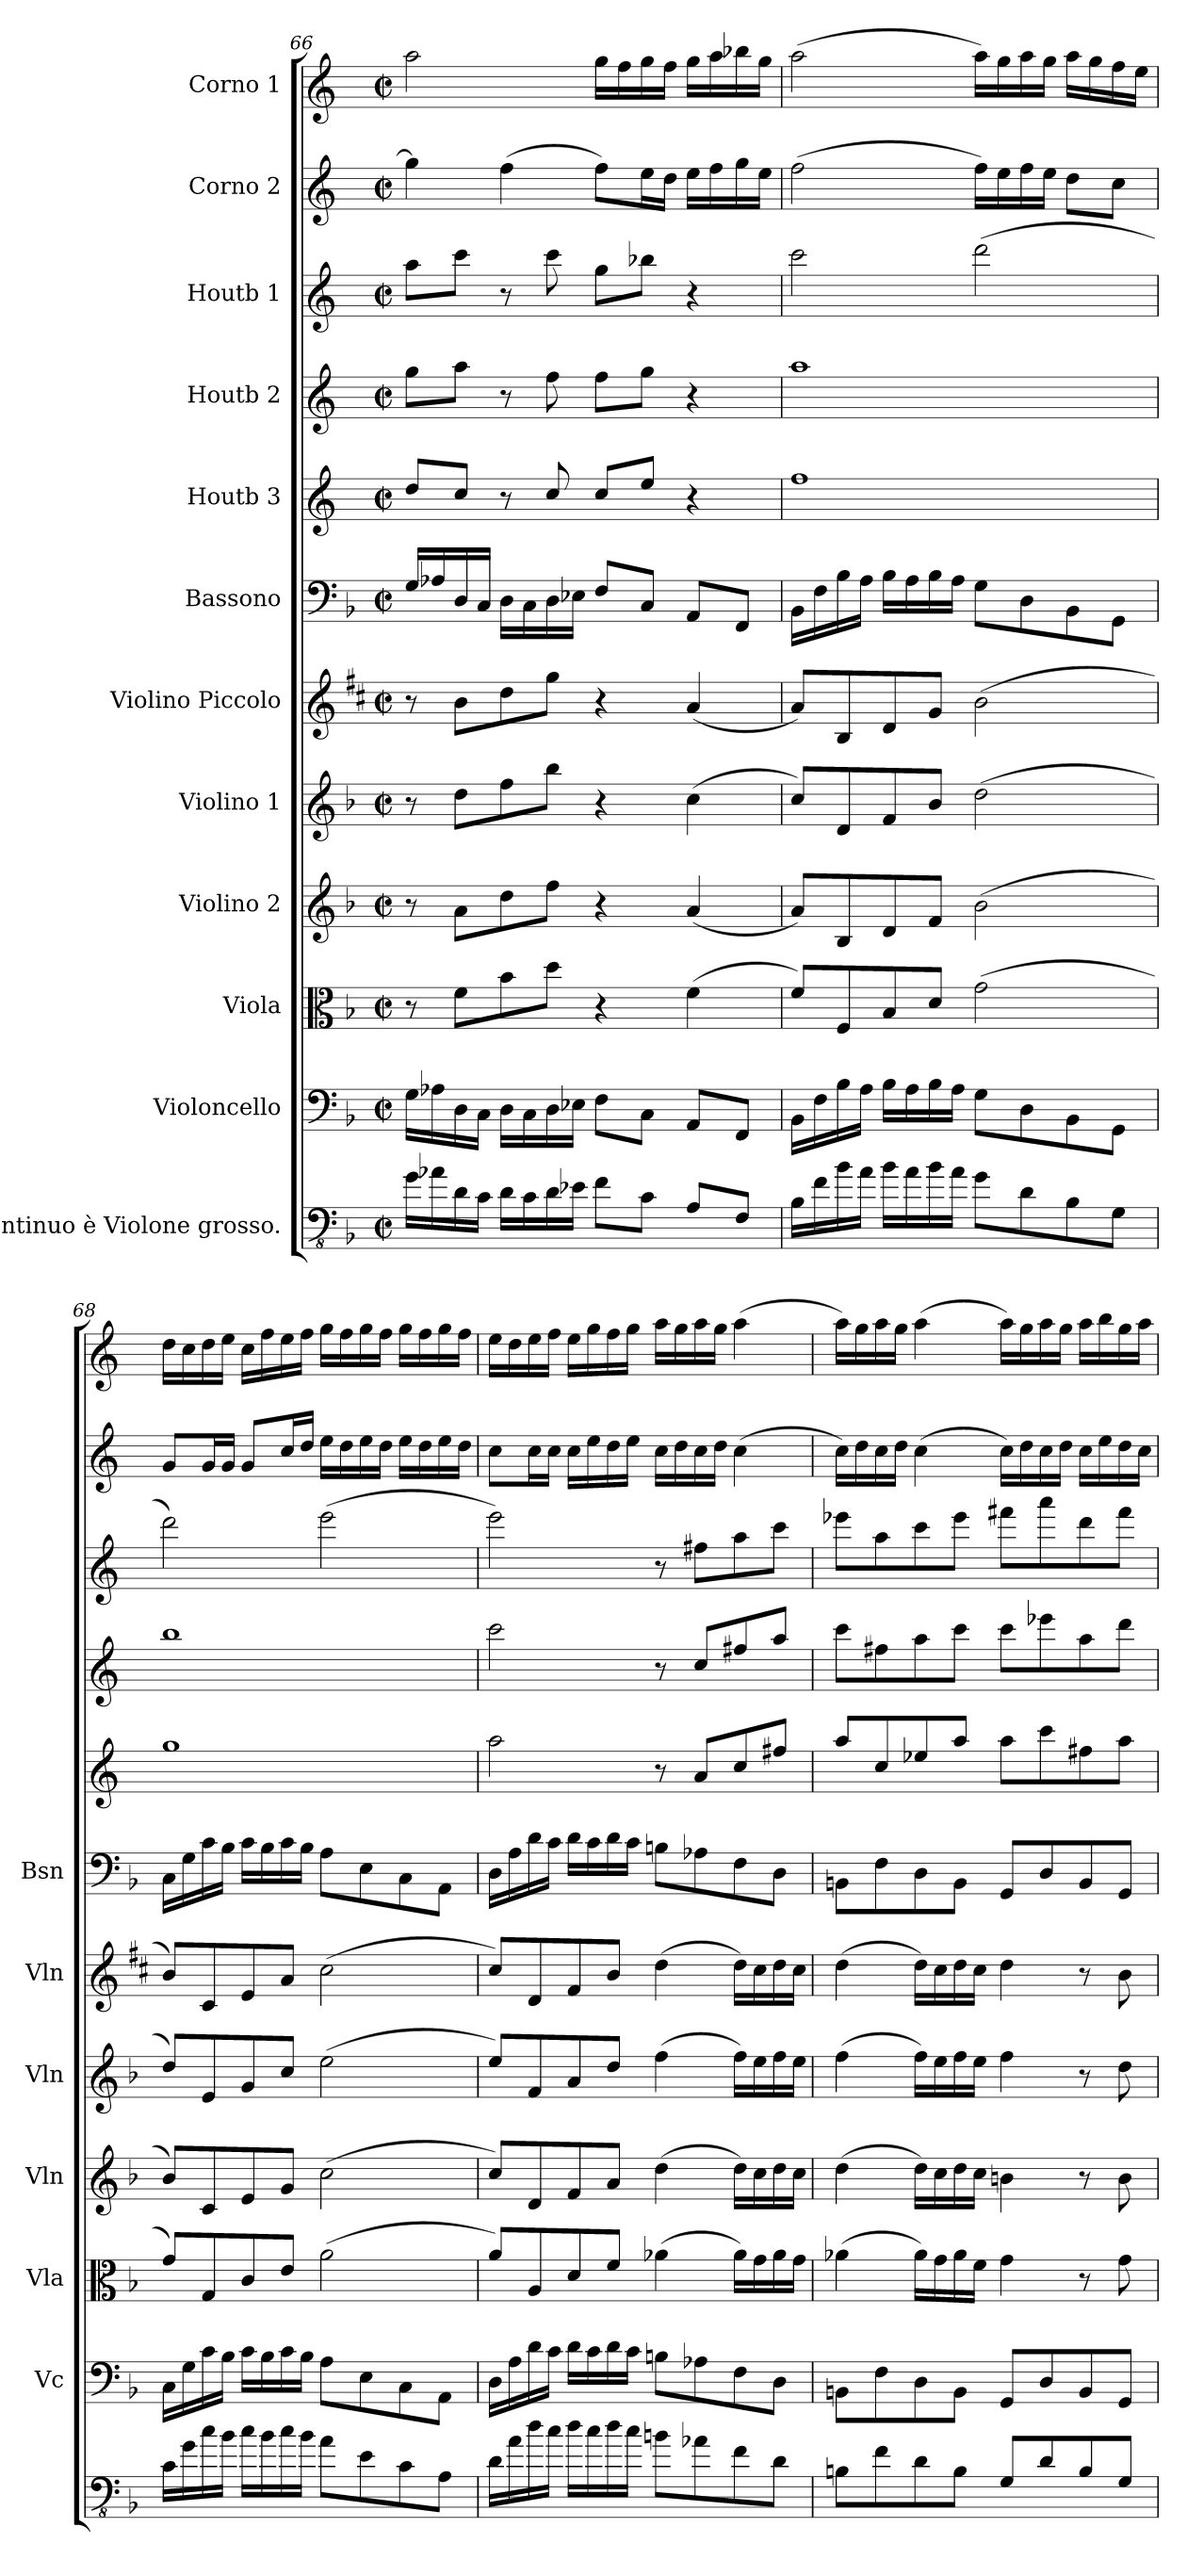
**kern	**kern	**kern	**kern	**kern	**kern	**kern	**kern	**kern	**kern	**kern	**kern
*part12	*part11	*part10	*part9	*part8	*part7	*part6	*part5	*part4	*part3	*part2	*part1
*staff12	*staff11	*staff10	*staff9	*staff8	*staff7	*staff6	*staff5	*staff4	*staff3	*staff2	*staff1
*I"Continuo è Violone grosso.	*I"Violoncello	*I"Viola	*I"Violino 2	*I"Violino 1	*I"Violino Piccolo	*I"Bassono	*I"Houtb 3	*I"Houtb 2	*I"Houtb 1	*I"Corno 2	*I"Corno 1
*	*I'Vc	*I'Vla	*I'Vln	*I'Vln	*I'Vln	*I'Bsn	*	*	*	*	*
!!LO:PB:g=z
*clefFv4	*clefF4	*clefC3	*clefG2	*clefG2	*clefG2	*clefF4	*clefG2	*clefG2	*clefG2	*clefG2	*clefG2
*ITrd7c12	*	*	*	*	*ITrd-2c-3	*	*ITrd4c7	*ITrd4c7	*ITrd4c7	*ITrd4c7	*ITrd4c7
*k[b-]	*k[b-]	*k[b-]	*k[b-]	*k[b-]	*k[b-]	*k[b-]	*k[b-]	*k[b-]	*k[b-]	*k[b-]	*k[b-]
*M2/2	*M2/2	*M2/2	*M2/2	*M2/2	*M2/2	*M2/2	*M2/2	*M2/2	*M2/2	*M2/2	*M2/2
*met(c|)	*met(c|)	*met(c|)	*met(c|)	*met(c|)	*met(c|)	*met(c|)	*met(c|)	*met(c|)	*met(c|)	*met(c|)	*met(c|)
=66	=66	=66	=66	=66	=66	=66	=66	=66	=66	=66	=66
16GG\LL	16G\LL	8r	8r	8r	8r	16G\LL	8g/L	8cc\L	8dd\L	4cc\]	2dd\
16AA-X\	16A-X\	.	.	.	.	16A-X\	.	.	.	.	.
16DD\	16D\	8f\L	8a\L	8dd\L	8dd\L	16D/	8f/J	8dd\J	8ff\J	.	.
16CC\JJ	16C\JJ	.	.	.	.	16C/JJ	.	.	.	.	.
16DD\LL	16D\LL	8b-\	8dd\	8ff\	8ff\	16D\LL	8r	8r	8r	(4b-\	.
16CC\	16C\	.	.	.	.	16C\	.	.	.	.	.
16DD\	16D\	8dd\J	8ff\J	8bb-\J	8bb-\J	16D\	8f/	8b-\	8ff\	.	.
16EE-X\JJ	16E-X\JJ	.	.	.	.	16E-X\JJ	.	.	.	.	.
8FF\L	8F\L	4r	4r	4r	4r	8F\L	8f/L	8b-\L	8cc\L	8b-\L)	16cc\LL
.	.	.	.	.	.	.	.	.	.	.	16b-\
8CC\J	8C\J	.	.	.	.	8C/J	8a/J	8cc\J	8ee-X\J	16a\L	16cc\
.	.	.	.	.	.	.	.	.	.	16g\JJ	16b-\JJ
8AAA/L	8AA/L	(4f\	(4a/	(4cc\	(4cc/	8AA/L	4r	4r	4r	16a\LL	16cc\LL
.	.	.	.	.	.	.	.	.	.	16b-\	16dd\
8FFF/J	8FF/J	.	.	.	.	8FF/J	.	.	.	16cc\	16ee-X\
.	.	.	.	.	.	.	.	.	.	16a\JJ	16cc\JJ
=67	=67	=67	=67	=67	=67	=67	=67	=67	=67	=67	=67
16BBB-\LL	16BB-\LL	8f\L)	8a/L)	8cc\L)	8cc/L)	16BB-\LL	1b-	1dd	2ff\	(2b-\	(2dd\
16FF\	16F\	.	.	.	.	16F\	.	.	.	.	.
16BB-\	16B-\	8F/	8B-/	8d/	8d/	16B-\	.	.	.	.	.
16AA\JJ	16A\JJ	.	.	.	.	16A\JJ	.	.	.	.	.
16BB-\LL	16B-\LL	8B-/	8d/	8f/	8f/	16B-\LL	.	.	.	.	.
16AA\	16A\	.	.	.	.	16A\	.	.	.	.	.
16BB-\	16B-\	8d/J	8f/J	8b-/J	8b-/J	16B-\	.	.	.	.	.
16AA\JJ	16A\JJ	.	.	.	.	16A\JJ	.	.	.	.	.
8GG\L	8G\L	(2g\	(2b-\	(2dd\	(2dd\	8G\L	.	.	(>2gg\	16b-\LL)	16dd\LL)
.	.	.	.	.	.	.	.	.	.	16a\	16cc\
8DD\	8D\	.	.	.	.	8D\	.	.	.	16b-\	16dd\
.	.	.	.	.	.	.	.	.	.	16a\JJ	16cc\JJ
8BBB-\	8BB-\	.	.	.	.	8BB-\	.	.	.	8g\L	16dd\LL
.	.	.	.	.	.	.	.	.	.	.	16cc\
8GGG\J	8GG\J	.	.	.	.	8GG\J	.	.	.	8f\J	16b-\
.	.	.	.	.	.	.	.	.	.	.	16a\JJ
=68	=68	=68	=68	=68	=68	=68	=68	=68	=68	=68	=68
16CC\LL	16C\LL	8g\L)	8b-/L)	8dd\L)	8dd/L)	16C\LL	1cc	1ee	2gg\)	8c/L	16g\LL
16GG\	16G\	.	.	.	.	16G\	.	.	.	.	16f\
16C\	16c\	8G/	8c/	8e/	8e/	16c\	.	.	.	16c/L	16g\
16BB-\JJ	16B-\JJ	.	.	.	.	16B-\JJ	.	.	.	16c/JJ	16a\JJ
16C\LL	16c\LL	8c/	8e/	8g/	8g/	16c\LL	.	.	.	8c/L	16f\LL
16BB-\	16B-\	.	.	.	.	16B-\	.	.	.	.	16b-\
16C\	16c\	8e/J	8g/J	8cc/J	8cc/J	16c\	.	.	.	16f/L	16a\
16BB-\JJ	16B-\JJ	.	.	.	.	16B-\JJ	.	.	.	16g/JJ	16b-\JJ
8AA\L	8A\L	(2a\	(2cc\	(2ee\	(2ee\	8A\L	.	.	(2aa\	16a\LL	16cc\LL
.	.	.	.	.	.	.	.	.	.	16g\	16b-\
8EE\	8E\	.	.	.	.	8E\	.	.	.	16a\	16cc\
.	.	.	.	.	.	.	.	.	.	16g\JJ	16b-\JJ
8CC\	8C\	.	.	.	.	8C\	.	.	.	16a\LL	16cc\LL
.	.	.	.	.	.	.	.	.	.	16g\	16b-\
8AAA\J	8AA\J	.	.	.	.	8AA\J	.	.	.	16a\	16cc\
.	.	.	.	.	.	.	.	.	.	16g\JJ	16b-\JJ
=69	=69	=69	=69	=69	=69	=69	=69	=69	=69	=69	=69
16DD\LL	16D\LL	8a\L)	8cc\L)	8ee\L)	8ee\L)	16D\LL	2dd\	2ff\	2aa\)	8f\L	16a\LL
16AA\	16A\	.	.	.	.	16A\	.	.	.	.	16g\
16D\	16d\	8A/	8d/	8f/	8f/	16d\	.	.	.	16f\L	16a\
16C\JJ	16c\JJ	.	.	.	.	16c\JJ	.	.	.	16f\JJ	16b-\JJ
16D\LL	16d\LL	8d/	8f/	8a/	8a/	16d\LL	.	.	.	16f\LL	16a\LL
16C\	16c\	.	.	.	.	16c\	.	.	.	16a\	16cc\
16D\	16d\	8f/J	8a/J	8dd/J	8dd/J	16d\	.	.	.	16g\	16b-\
16C\JJ	16c\JJ	.	.	.	.	16c\JJ	.	.	.	16a\JJ	16cc\JJ
8BBn\L	8Bn\L	(4a-X\	(4dd\	(4ff\	(4ff\	8Bn\L	8r	8r	8r	16f\LL	16dd\LL
.	.	.	.	.	.	.	.	.	.	16g\	16cc\
8AA-X\	8A-X\	.	.	.	.	8A-X\	8d/L	8f/L	8bn\L	16f\	16dd\
.	.	.	.	.	.	.	.	.	.	16g\JJ	16cc\JJ
8FF\	8F\	16a-\LL)	16dd\LL)	16ff\LL)	16ff\LL)	8F\	8f/	8bn/	8dd\	(4f\	(4dd\
.	.	16g\	16cc\	16ee\	16ee\	.	.	.	.	.	.
8DD\J	8D\J	16a-\	16dd\	16ff\	16ff\	8D\J	8bn/J	8dd/J	8ff\J	.	.
.	.	16g\JJ	16cc\JJ	16ee\JJ	16ee\JJ	.	.	.	.	.	.
=70	=70	=70	=70	=70	=70	=70	=70	=70	=70	=70	=70
8BBBn\L	8BBn\L	(4a-X\	(4dd\	(4ff\	(4ff\	8BBn\L	8dd\L	8ff\L	8aa-X\L	16f\LL)	16dd\LL)
.	.	.	.	.	.	.	.	.	.	16g\	16cc\
8FF\	8F\	.	.	.	.	8F\	8f/	8bn\	8dd\	16f\	16dd\
.	.	.	.	.	.	.	.	.	.	16g\JJ	16cc\JJ
8DD\	8D\	16a-\LL)	16dd\LL)	16ff\LL)	16ff\LL)	8D\	8a-X/	8dd\	8ff\	(4f\	(4dd\
.	.	16g\	16cc\	16ee\	16ee\	.	.	.	.	.	.
8BBB\J	8BB\J	16a-\	16dd\	16ff\	16ff\	8BB\J	8dd/J	8ff\J	8aa-\J	.	.
.	.	16f\JJ	16cc\JJ	16ee\JJ	16ee\JJ	.	.	.	.	.	.
8GGG/L	8GG/L	4g\	4bn\	4ff\	4ff\	8GG/L	8dd\L	8ff\L	8bbn\L	16f\LL)	16dd\LL)
.	.	.	.	.	.	.	.	.	.	16g\	16cc\
8DD/	8D/	.	.	.	.	8D/	8ff\	8aa-X\	8ddd\	16f\	16dd\
.	.	.	.	.	.	.	.	.	.	16g\JJ	16cc\JJ
8BBB/	8BB/	8r	8r	8r	8r	8BB/	8bn\	8dd\	8gg\	16f\LL	16dd\LL
.	.	.	.	.	.	.	.	.	.	16a\	16ee\
8GGG/J	8GG/J	8g\	8b\	8dd\	8dd\	8GG/J	8dd\J	8gg\J	8bb\J	16g\	16cc\
.	.	.	.	.	.	.	.	.	.	16f\JJ	16dd\JJ
=	=	=	=	=	=	=	=	=	=	=	=
*-	*-	*-	*-	*-	*-	*-	*-	*-	*-	*-	*-
